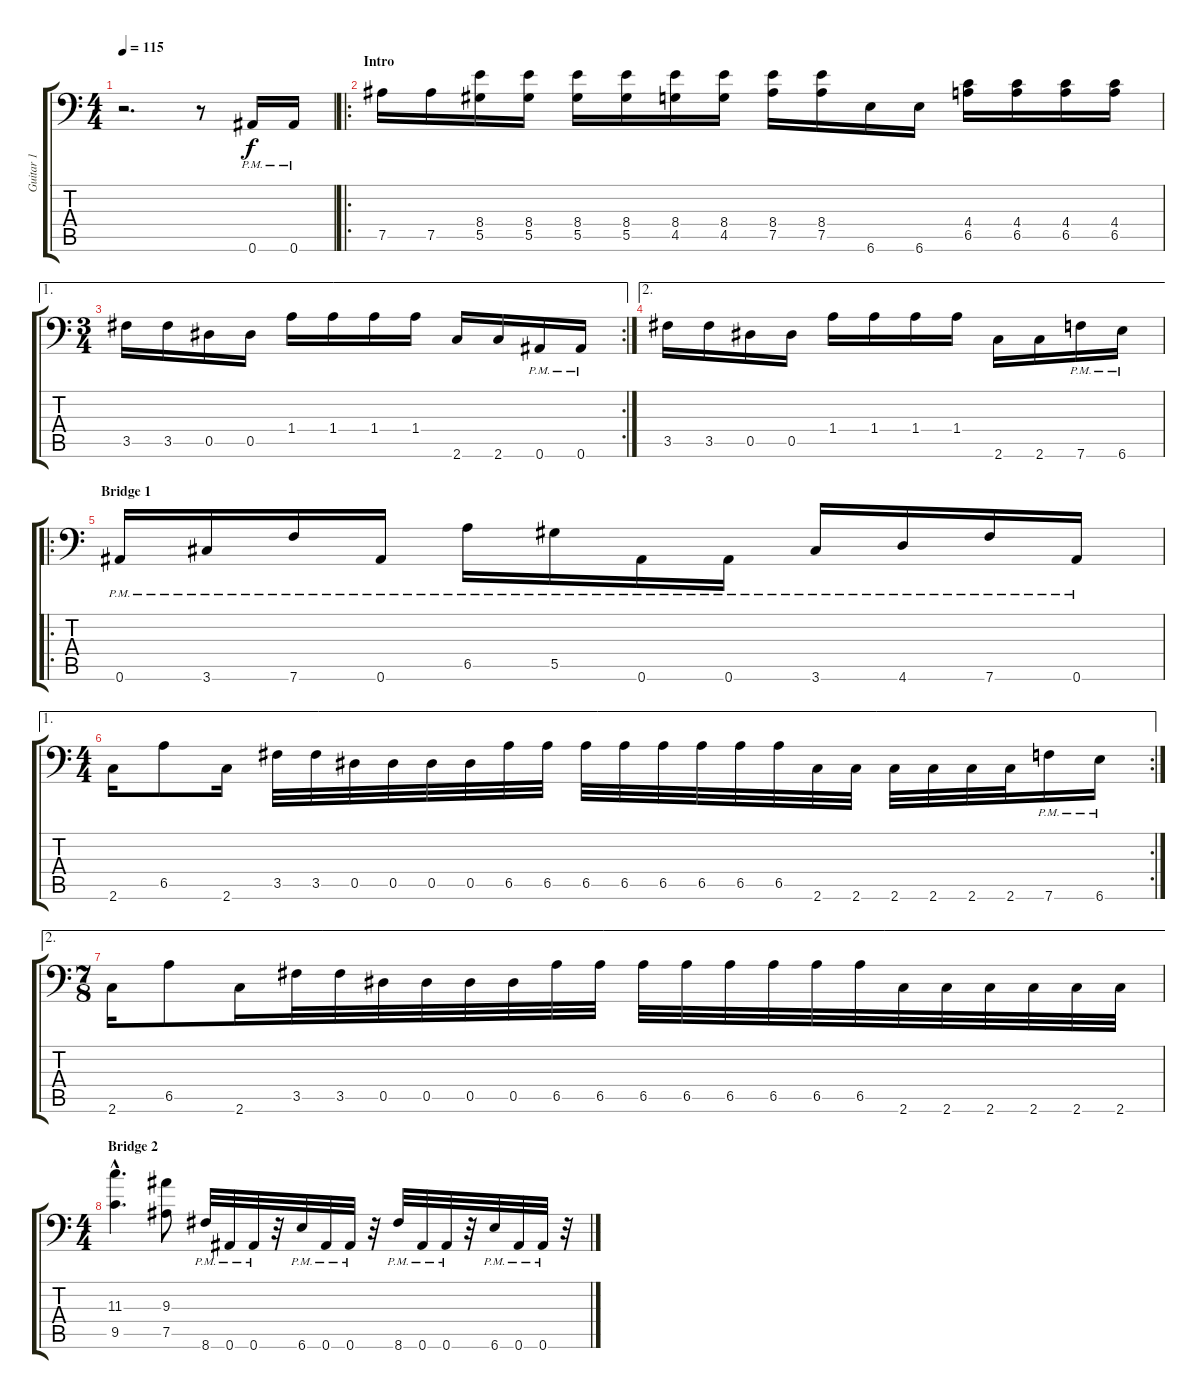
\track ("Guitar 1" "Guitar 1") {instrument distortionguitar}
\staff {score tabs}
\tuning (Bb3 F3 Db3 Ab2 Eb2 Bb1) {hide}
\ts (4 4)
\tempo 115
\clef f4
\ks c
r.2{d dy f instrument distortionguitar} r.8 0.6{pm}.16 0.6{pm}.16 |
\ro
\section ("" "Intro")
7.5.16 7.5.16 (8.4 5.5).16 (8.4 5.5).16 (8.4 5.5).16 (8.4 5.5).16 (8.4 4.5).16 (8.4 4.5).16 (8.4 7.5).16 (8.4 7.5).16 6.6.16 6.6.16 (4.4 6.5).16 (4.4 6.5).16 (4.4 6.5).16 (4.4 6.5).16 |
\ae 1
\rc 2
\ts (3 4)
3.5.16 3.5.16 0.5.16 0.5.16 1.4.16 1.4.16 1.4.16 1.4.16 2.6.16 2.6.16 0.6{pm}.16 0.6{pm}.16 |
\ae 2
3.5.16 3.5.16 0.5.16 0.5.16 1.4.16 1.4.16 1.4.16 1.4.16 2.6.16 2.6.16 7.6{pm}.16 6.6{pm}.16 |
\ro
\section ("" "Bridge 1")
0.6{pm}.16 3.6{pm}.16 7.6{pm}.16 0.6{pm}.16 6.5{pm}.16 5.5{pm}.16 0.6{pm}.16 0.6{pm}.16 3.6{pm}.16 4.6{pm}.16 7.6{pm}.16 0.6{pm}.16 |
\ae 1
\rc 2
\ts (4 4)
2.6.16 6.5.8 2.6.16 3.5.32 3.5.32 0.5.32 0.5.32 0.5.32 0.5.32 6.5.32 6.5.32 6.5.32 6.5.32 6.5.32 6.5.32 6.5.32 6.5.32 2.6.32 2.6.32 2.6.32 2.6.32 2.6.32 2.6.32 7.6{pm}.16 6.6{pm}.16 |
\ae 2
\ts (7 8)
2.6.16 6.5.8 2.6.16 3.5.32 3.5.32 0.5.32 0.5.32 0.5.32 0.5.32 6.5.32 6.5.32 6.5.32 6.5.32 6.5.32 6.5.32 6.5.32 6.5.32 2.6.32 2.6.32 2.6.32 2.6.32 2.6.32 2.6.32 |
\ts (4 4)
\section ("" "Bridge 2")
(11.3{hac} 9.5{hac}).4{d} (9.3 7.5).8 8.6{pm}.32 0.6{pm}.32 0.6{pm}.32 r.32 6.6{pm}.32 0.6{pm}.32 0.6{pm}.32 r.32 8.6{pm}.32 0.6{pm}.32 0.6{pm}.32 r.32 6.6{pm}.32 0.6{pm}.32 0.6{pm}.32 r.32
